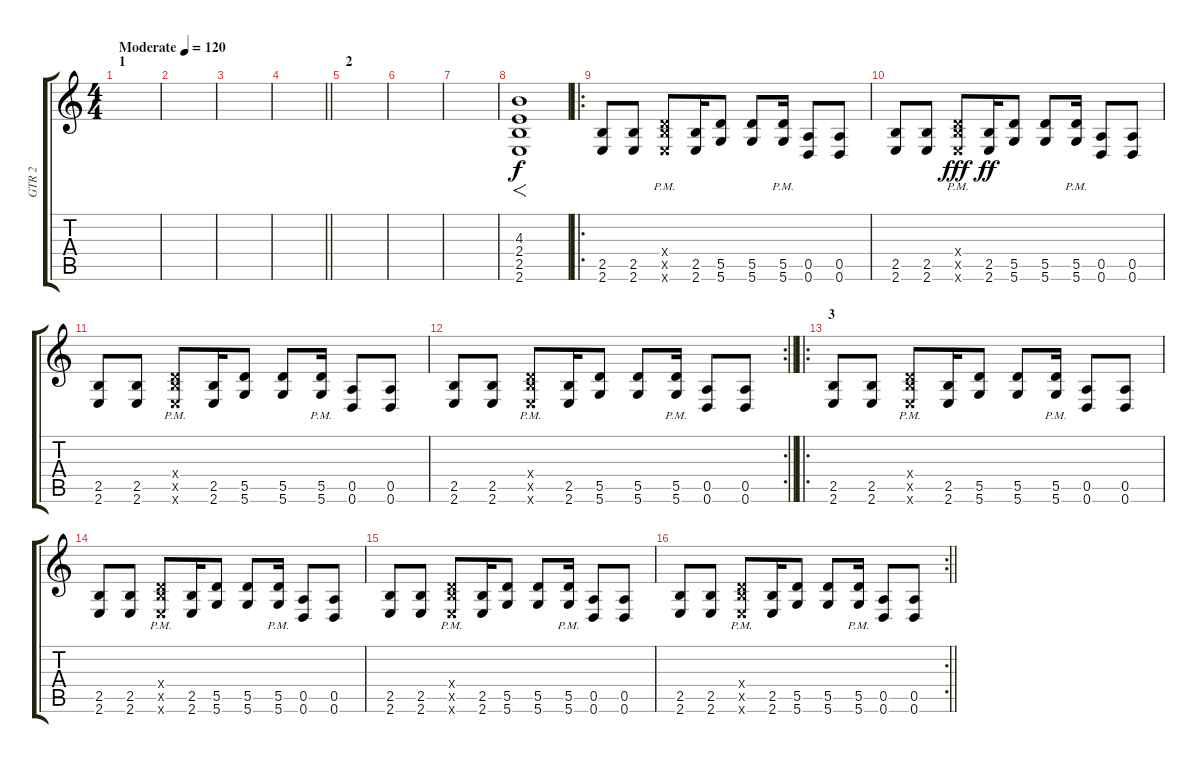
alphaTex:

\track ("GTR 2" "GTR 2") {instrument overdrivenguitar}
\staff {score tabs}
\tuning (E4 B3 G3 D3 A2 D2) {hide}
\ts (4 4)
\section ("" "1")
\tempo (120 "Moderate")
\clef g2
\ks c
|
|
|
\barLineRight lightlight
|
\section ("" "2")
|
|
|
(4.3 2.4 2.5 2.6).1{f} |
\ro
(2.5 2.6).8 (2.5 2.6).8 (0.4{x} 2.5{pm x} 2.6{pm x}).8 (2.5 2.6).16 (5.5 5.6).8 (5.5 5.6).8 (5.5{pm} 5.6{pm}).16 (0.5 0.6).8 (0.5 0.6).8 |
(2.5 2.6).8 (2.5 2.6).8 (0.4{x} 2.5{pm x} 2.6{pm x}).8{dy fff} (2.5 2.6).16{dy ff} (5.5 5.6).8 (5.5 5.6).8 (5.5{pm} 5.6{pm}).16 (0.5 0.6).8 (0.5 0.6).8 |
(2.5 2.6).8 (2.5 2.6).8 (0.4{x} 2.5{pm x} 2.6{pm x}).8 (2.5 2.6).16 (5.5 5.6).8 (5.5 5.6).8 (5.5{pm} 5.6{pm}).16 (0.5 0.6).8 (0.5 0.6).8 |
\rc 2
\barLineRight lightlight
(2.5 2.6).8 (2.5 2.6).8 (0.4{x} 2.5{pm x} 2.6{pm x}).8 (2.5 2.6).16 (5.5 5.6).8 (5.5 5.6).8 (5.5{pm} 5.6{pm}).16 (0.5 0.6).8 (0.5 0.6).8 |
\ro
\section ("" "3")
(2.5 2.6).8 (2.5 2.6).8 (0.4{x} 2.5{pm x} 2.6{pm x}).8 (2.5 2.6).16 (5.5 5.6).8 (5.5 5.6).8 (5.5{pm} 5.6{pm}).16 (0.5 0.6).8 (0.5 0.6).8 |
(2.5 2.6).8 (2.5 2.6).8 (0.4{x} 2.5{pm x} 2.6{pm x}).8 (2.5 2.6).16 (5.5 5.6).8 (5.5 5.6).8 (5.5{pm} 5.6{pm}).16 (0.5 0.6).8 (0.5 0.6).8 |
(2.5 2.6).8 (2.5 2.6).8 (0.4{x} 2.5{pm x} 2.6{pm x}).8 (2.5 2.6).16 (5.5 5.6).8 (5.5 5.6).8 (5.5{pm} 5.6{pm}).16 (0.5 0.6).8 (0.5 0.6).8 |
\rc 2
\barLineRight lightlight
(2.5 2.6).8 (2.5 2.6).8 (0.4{x} 2.5{pm x} 2.6{pm x}).8 (2.5 2.6).16 (5.5 5.6).8 (5.5 5.6).8 (5.5{pm} 5.6{pm}).16 (0.5 0.6).8 (0.5 0.6).8
